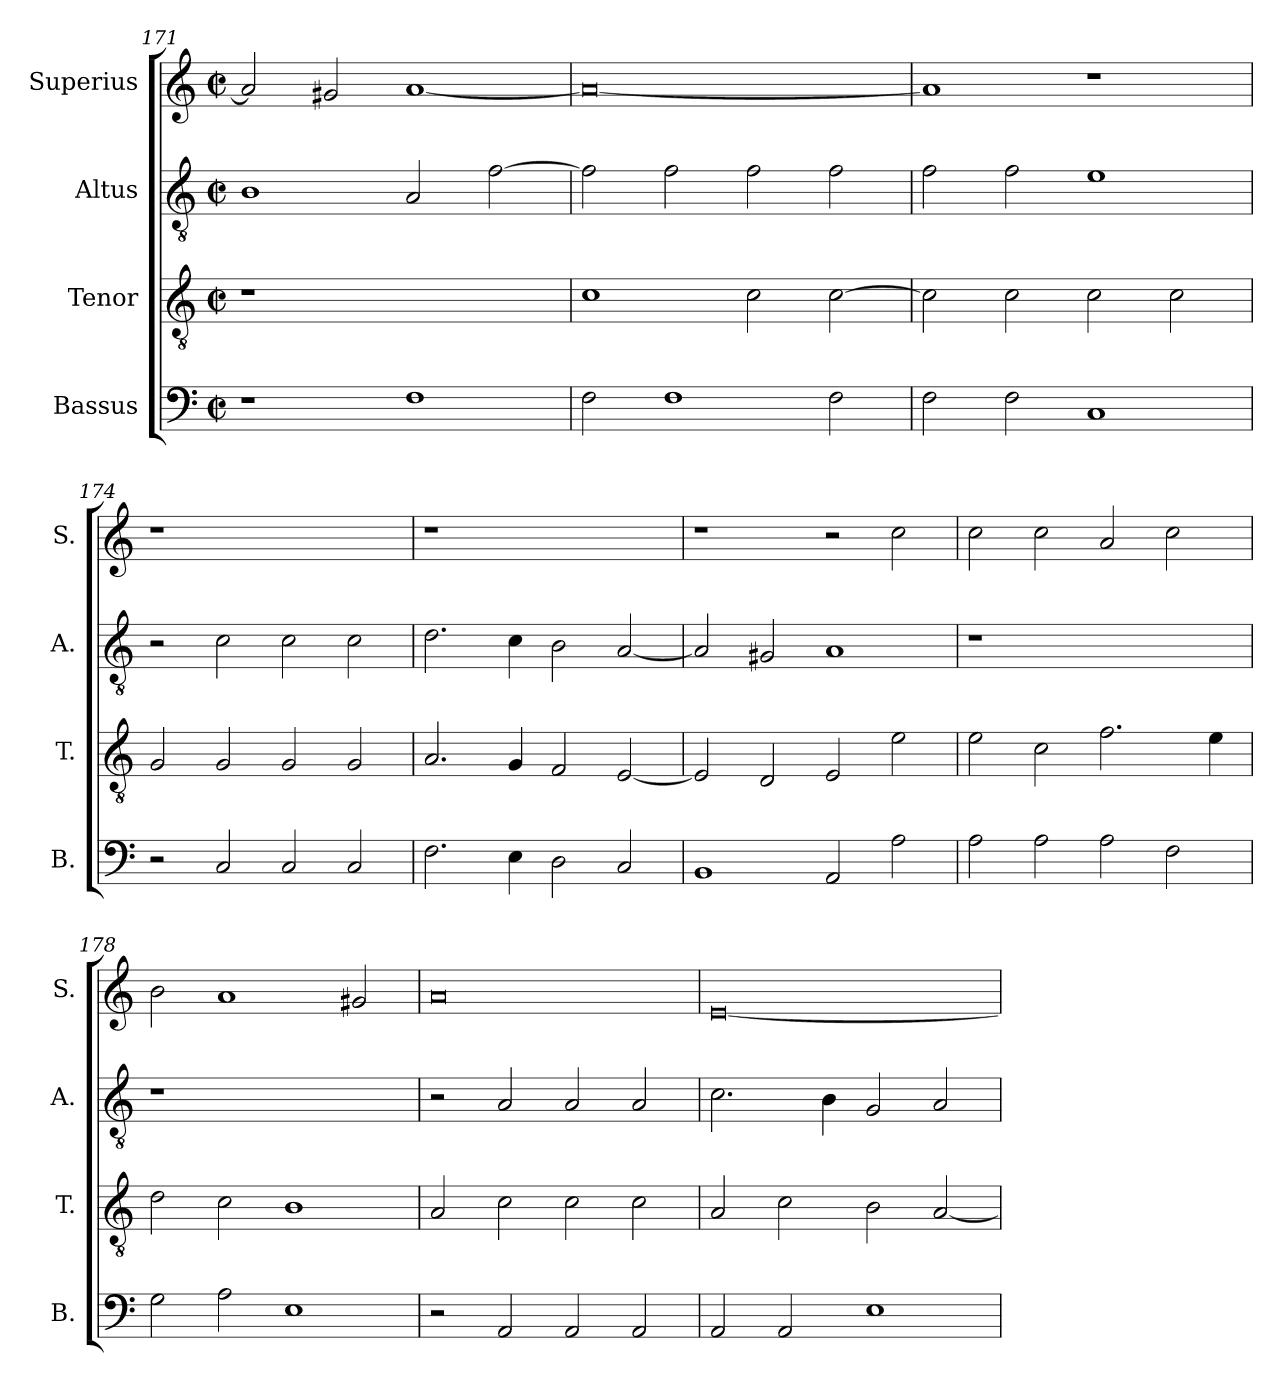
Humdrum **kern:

**kern	**kern	**kern	**kern
*part4	*part3	*part2	*part1
*staff4	*staff3	*staff2	*staff1
*I"Bassus	*I"Tenor	*I"Altus	*I"Superius
*I'B.	*I'T.	*I'A.	*I'S.
*clefF4	*clefGv2	*clefGv2	*clefG2
*	*ITrd7c12	*ITrd7c12	*
*k[]	*k[]	*k[]	*k[]
*C:	*C:	*C:	*C:
*M2/2	*M2/2	*M2/2	*M2/2
*met(c|)	*met(c|)	*met(c|)	*met(c|)
=171	=171	=171	=171
!	!LO:N:vis=1	!	!
1r	1r	1BBi	2ai/]
.	.	.	2g#Xi/
1Fi	1ryy	2AAi/	[<1ai
.	.	[>2Fi\	.
!!LO:PB:g=z
=172	=172	=172	=172
2Fi\	1Ci	2Fi\]	0ai_<
1Fi	.	2Fi\	.
.	2Ci\	2Fi\	.
2Fi\	[>2Ci\	2Fi\	.
=173	=173	=173	=173
2Fi\	2Ci\]	2Fi\	1ai]
2Fi\	2Ci\	2Fi\	.
1Ci	2Ci\	1Ei	1r
.	2Ci\	.	.
=174	=174	=174	=174
!	!	!	!LO:N:vis=1
2r	2GGi/	2r	1r
2Ci/	2GGi/	2Ci\	.
2Ci/	2GGi/	2Ci\	1ryy
2Ci/	2GGi/	2Ci\	.
=175	=175	=175	=175
!	!	!	!LO:N:vis=1
2.Fi\	2.AAi/	2.Di\	1r
4Ei\	4GGi/	4Ci\	.
2Di\	2FFi/	2BBi\	1ryy
2Ci/	[<2EEi/	[<2AAi/	.
=176	=176	=176	=176
1BBi	2EEi/]	2AAi/]	1r
.	2DDi/	2GG#Xi/	.
2AAi/	2EEi/	1AAi	2r
2Ai\	2Ei\	.	2cci\
!!LO:LB:g=z
=177	=177	=177	=177
!	!	!LO:N:vis=1	!
2Ai\	2Ei\	1r	2cci\
2Ai\	2Ci\	.	2cci\
2Ai\	2.Fi\	1ryy	2ai/
2Fi\	.	.	2cci\
.	4Ei\	.	.
=178	=178	=178	=178
!	!	!LO:N:vis=1	!
2Gi\	2Di\	1r	2bi\
2Ai\	2Ci\	.	1ai
1Ei	1BBi	1ryy	.
.	.	.	2g#Xi/
=179	=179	=179	=179
2r	2AAi/	2r	0ai
2AAi/	2Ci\	2AAi/	.
2AAi/	2Ci\	2AAi/	.
2AAi/	2Ci\	2AAi/	.
!!LO:LB:g=z
=180	=180	=180	=180
2AAi/	2AAi/	2.Ci\	[<0ei
2AAi/	2Ci\	.	.
.	.	4BBi\	.
1Ei	2BBi\	2GGi/	.
.	[<2AAi/	2AAi/	.
=	=	=	=
*-	*-	*-	*-
